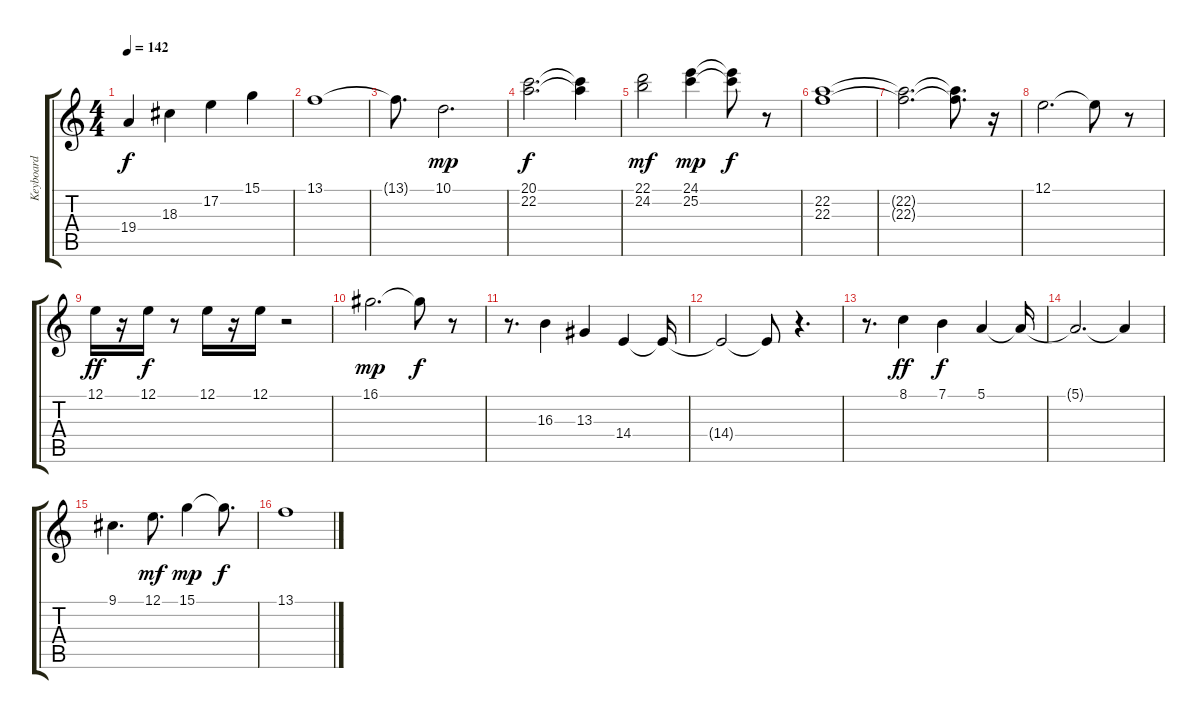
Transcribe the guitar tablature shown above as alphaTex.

\track ("Keyboard" "Keyboard") {instrument stringensemble2}
\staff {score tabs}
\tuning (E4 B3 G3 D3 A2 E2) {hide}
\ts (4 4)
\tempo 142
\clef g2
\ks c
19.4.4{dy f} 18.3.4 17.2.4 15.1.4 |
13.1.1 |
13.1{t}.8{d} 10.1.2{d dy mp} |
(20.1 22.2).2{d dy f} (20.1{t} 22.2{t}).4 |
(22.1 24.2).2{dy mf} (24.1 25.2).4{dy mp} (24.1{t} 25.2{t}).8{dy f} r.8 |
(22.2 22.3).1 |
(22.2{t} 22.3{t}).2{d} (22.2{t} 22.3{t}).8{d} r.16 |
12.1.2{d} 12.1{t}.8 r.8 |
12.1.16{dy ff} r.16 12.1.16{dy f} r.8 12.1.16 r.16 12.1.16 r.2 |
16.1.2{d dy mp} 16.1{t}.8{dy f} r.8 |
r.8{d} 16.3.4 13.3.4 14.4.4 14.4{t}.16 |
14.4{t}.2 14.4{t}.8 r.4{d} |
r.8{d} 8.1.4{dy ff} 7.1.4{dy f} 5.1.4 5.1{t}.16 |
5.1{t}.2{d} 5.1{t}.4 |
9.1.4{d} 12.1.8{d dy mf} 15.1.4{dy mp} 15.1{t}.8{d dy f} |
13.1.1
